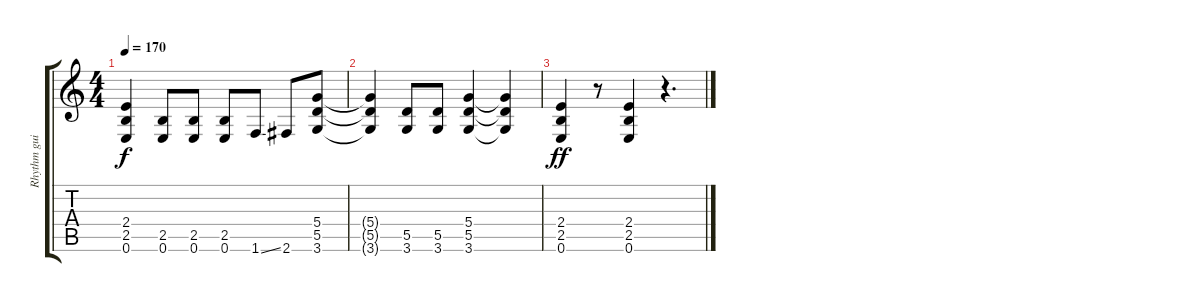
\track ("Rhythm guitar" "Rhythm gui") {instrument distortionguitar}
\staff {score tabs}
\tuning (E4 B3 G3 D3 A2 E2) {hide}
\ts (4 4)
\tempo 170
\clef g2
\ks c
(2.4 2.5 0.6).4{dy f} (2.5 0.6).8 (2.5 0.6).8 (2.5 0.6).8 1.6{ss}.8 2.6.8 (5.4 5.5 3.6).8 |
(5.4{t} 5.5{t} 3.6{t}).4 (5.5 3.6).8 (5.5 3.6).8 (5.4 5.5 3.6).4 (5.4{t} 5.5{t} 3.6{t}).4 |
(2.4 2.5 0.6).4{dy ff volume 16 instrument distortionguitar} r.8 (2.4 2.5 0.6).4 r.4{d}
